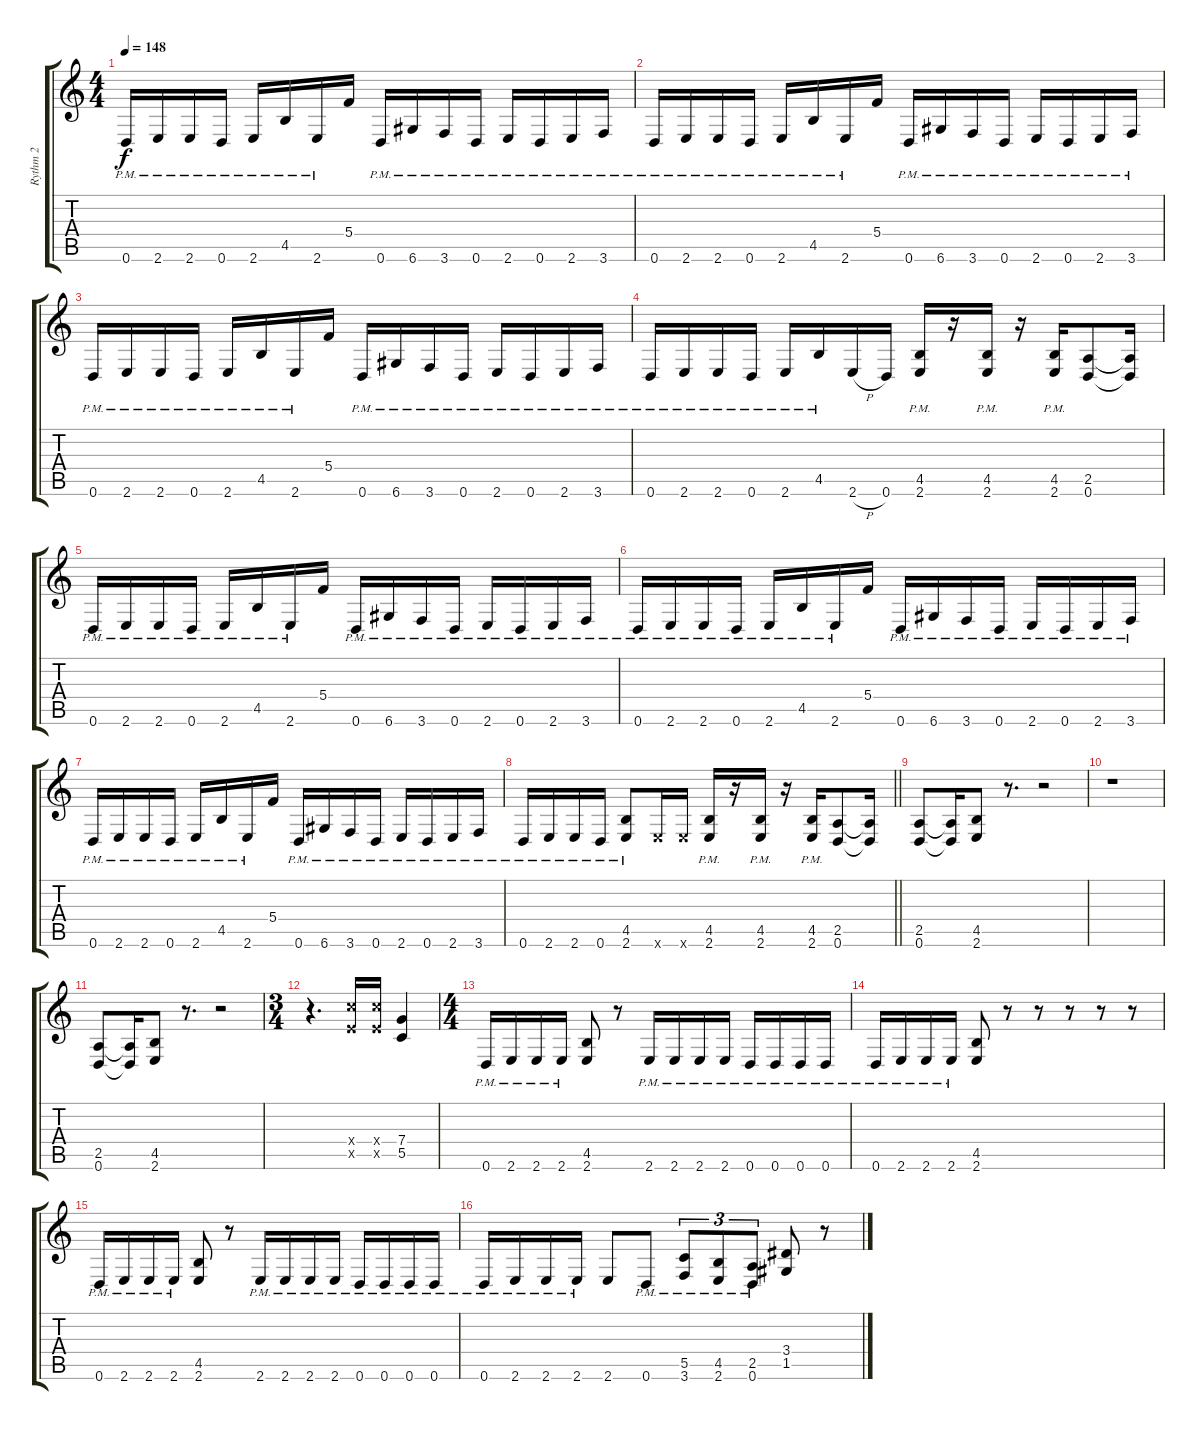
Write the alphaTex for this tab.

\track ("Rythm 2" "Rythm 2") {instrument distortionguitar}
\staff {score tabs}
\tuning (D4 A3 F3 C3 G2 D2) {hide}
\ts (4 4)
\tempo 148
\clef g2
\ks c
0.6{pm}.16{dy f} 2.6{pm}.16 2.6{pm}.16 0.6{pm}.16 2.6{pm}.16 4.5{pm}.16 2.6{pm}.16 5.4.16 0.6{pm}.16 6.6{pm}.16 3.6{pm}.16 0.6{pm}.16 2.6{pm}.16 0.6{pm}.16 2.6{pm}.16 3.6{pm}.16 |
0.6{pm}.16 2.6{pm}.16 2.6{pm}.16 0.6{pm}.16 2.6{pm}.16 4.5{pm}.16 2.6{pm}.16 5.4.16 0.6{pm}.16 6.6{pm}.16 3.6{pm}.16 0.6{pm}.16 2.6{pm}.16 0.6{pm}.16 2.6{pm}.16 3.6{pm}.16 |
0.6{pm}.16 2.6{pm}.16 2.6{pm}.16 0.6{pm}.16 2.6{pm}.16 4.5{pm}.16 2.6{pm}.16 5.4.16 0.6{pm}.16 6.6{pm}.16 3.6{pm}.16 0.6{pm}.16 2.6{pm}.16 0.6{pm}.16 2.6{pm}.16 3.6{pm}.16 |
0.6{pm}.16 2.6{pm}.16 2.6{pm}.16 0.6{pm}.16 2.6{pm}.16 4.5{pm}.16 2.6{h}.16 0.6.16 (4.5{pm} 2.6{pm}).16 r.16 (4.5{pm} 2.6{pm}).16 r.16 (4.5{pm} 2.6{pm}).16 (2.5 0.6).8 (2.5{t} 0.6{t}).16 |
0.6{pm}.16 2.6{pm}.16 2.6{pm}.16 0.6{pm}.16 2.6{pm}.16 4.5{pm}.16 2.6{pm}.16 5.4.16 0.6{pm}.16 6.6{pm}.16 3.6{pm}.16 0.6{pm}.16 2.6{pm}.16 0.6{pm}.16 2.6{pm}.16 3.6{pm}.16 |
0.6{pm}.16 2.6{pm}.16 2.6{pm}.16 0.6{pm}.16 2.6{pm}.16 4.5{pm}.16 2.6{pm}.16 5.4.16 0.6{pm}.16 6.6{pm}.16 3.6{pm}.16 0.6{pm}.16 2.6{pm}.16 0.6{pm}.16 2.6{pm}.16 3.6{pm}.16 |
0.6{pm}.16 2.6{pm}.16 2.6{pm}.16 0.6{pm}.16 2.6{pm}.16 4.5{pm}.16 2.6{pm}.16 5.4.16 0.6{pm}.16 6.6{pm}.16 3.6{pm}.16 0.6{pm}.16 2.6{pm}.16 0.6{pm}.16 2.6{pm}.16 3.6{pm}.16 |
\barLineRight lightlight
0.6{pm}.16 2.6{pm}.16 2.6{pm}.16 0.6{pm}.16 (4.5 2.6{pm}).8 2.6{x}.16 2.6{x}.16 (4.5{pm} 2.6{pm}).16 r.16 (4.5{pm} 2.6{pm}).16 r.16 (4.5{pm} 2.6{pm}).16 (2.5 0.6).8 (2.5{t} 0.6{t}).16 |
\section ("" "")
(2.5 0.6).8 (2.5{t} 0.6{t}).16 (4.5 2.6).8 r.8{d} r.2 |
r.1 |
(2.5 0.6).8 (2.5{t} 0.6{t}).16 (4.5 2.6).8 r.8{d} r.2 |
\ts (3 4)
r.4{d} (12.4{x} 9.5{x}).16 (12.4{x} 9.5{x}).16 (7.4 5.5).4 |
\ts (4 4)
0.6{pm}.16 2.6{pm}.16 2.6{pm}.16 2.6{pm}.16 (4.5 2.6).8 r.8 2.6{pm}.16 2.6{pm}.16 2.6{pm}.16 2.6{pm}.16 0.6{pm}.16 0.6{pm}.16 0.6{pm}.16 0.6{pm}.16 |
0.6{pm}.16 2.6{pm}.16 2.6{pm}.16 2.6{pm}.16 (4.5 2.6).8 r.8 r.8 r.8 r.8 r.8 |
0.6{pm}.16 2.6{pm}.16 2.6{pm}.16 2.6{pm}.16 (4.5 2.6).8 r.8 2.6{pm}.16 2.6{pm}.16 2.6{pm}.16 2.6{pm}.16 0.6{pm}.16 0.6{pm}.16 0.6{pm}.16 0.6{pm}.16 |
0.6{pm}.16 2.6{pm}.16 2.6{pm}.16 2.6{pm}.16 2.6.8 0.6{pm}.8 (5.5{pm} 3.6{pm}).8{tu (3 2)} (4.5{pm} 2.6{pm}).8{tu (3 2)} (2.5{pm} 0.6{pm}).8{tu (3 2)} (3.4 1.5).8 r.8
